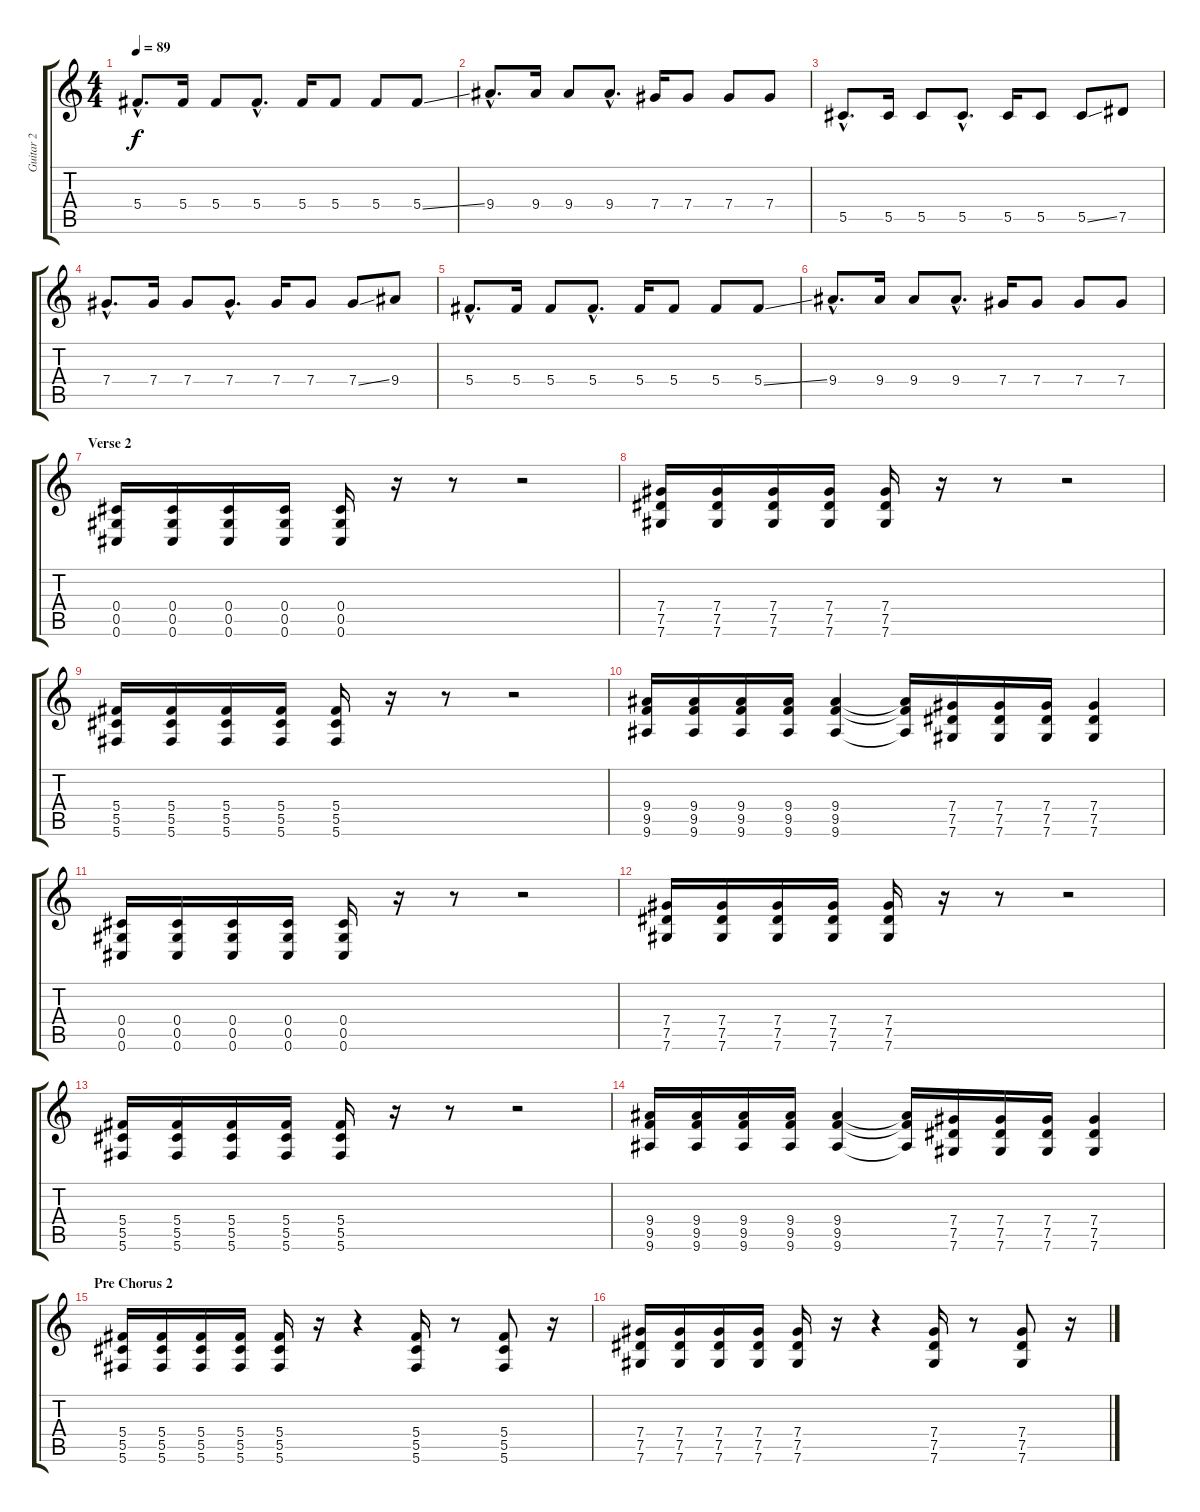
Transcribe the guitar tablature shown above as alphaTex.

\track ("Guitar 2" "Guitar 2") {instrument distortionguitar}
\staff {score tabs}
\tuning (Eb4 Bb3 Gb3 Db3 Ab2 Db2) {hide}
\ts (4 4)
\tempo 89
\clef g2
\ks c
5.4{hac}.8{d dy f} 5.4.16 5.4.8 5.4{hac}.8{d} 5.4.16 5.4.8 5.4.8 5.4{ss}.8 |
9.4{hac}.8{d} 9.4.16 9.4.8 9.4{hac}.8{d} 7.4.16 7.4.8 7.4.8 7.4.8 |
5.5{hac}.8{d} 5.5.16 5.5.8 5.5{hac}.8{d} 5.5.16 5.5.8 5.5{ss}.8 7.5.8 |
7.4{hac}.8{d} 7.4.16 7.4.8 7.4{hac}.8{d} 7.4.16 7.4.8 7.4{ss}.8 9.4.8 |
5.4{hac}.8{d} 5.4.16 5.4.8 5.4{hac}.8{d} 5.4.16 5.4.8 5.4.8 5.4{ss}.8 |
9.4{hac}.8{d} 9.4.16 9.4.8 9.4{hac}.8{d} 7.4.16 7.4.8 7.4.8 7.4.8 |
\section ("" "Verse 2")
(0.4 0.5 0.6).16{volume 13 instrument distortionguitar} (0.4 0.5 0.6).16 (0.4 0.5 0.6).16 (0.4 0.5 0.6).16 (0.4 0.5 0.6).16 r.16 r.8 r.2 |
(7.4 7.5 7.6).16 (7.4 7.5 7.6).16 (7.4 7.5 7.6).16 (7.4 7.5 7.6).16 (7.4 7.5 7.6).16 r.16 r.8 r.2 |
(5.4 5.5 5.6).16 (5.4 5.5 5.6).16 (5.4 5.5 5.6).16 (5.4 5.5 5.6).16 (5.4 5.5 5.6).16 r.16 r.8 r.2 |
(9.4 9.5 9.6).16 (9.4 9.5 9.6).16 (9.4 9.5 9.6).16 (9.4 9.5 9.6).16 (9.4 9.5 9.6).4 (9.4{t} 9.5{t} 9.6{t}).16 (7.4 7.5 7.6).16 (7.4 7.5 7.6).16 (7.4 7.5 7.6).16 (7.4 7.5 7.6).4 |
(0.4 0.5 0.6).16 (0.4 0.5 0.6).16 (0.4 0.5 0.6).16 (0.4 0.5 0.6).16 (0.4 0.5 0.6).16 r.16 r.8 r.2 |
(7.4 7.5 7.6).16 (7.4 7.5 7.6).16 (7.4 7.5 7.6).16 (7.4 7.5 7.6).16 (7.4 7.5 7.6).16 r.16 r.8 r.2 |
(5.4 5.5 5.6).16 (5.4 5.5 5.6).16 (5.4 5.5 5.6).16 (5.4 5.5 5.6).16 (5.4 5.5 5.6).16 r.16 r.8 r.2 |
(9.4 9.5 9.6).16 (9.4 9.5 9.6).16 (9.4 9.5 9.6).16 (9.4 9.5 9.6).16 (9.4 9.5 9.6).4 (9.4{t} 9.5{t} 9.6{t}).16 (7.4 7.5 7.6).16 (7.4 7.5 7.6).16 (7.4 7.5 7.6).16 (7.4 7.5 7.6).4 |
\section ("" "Pre Chorus 2")
(5.4 5.5 5.6).16 (5.4 5.5 5.6).16 (5.4 5.5 5.6).16 (5.4 5.5 5.6).16 (5.4 5.5 5.6).16 r.16 r.4 (5.4 5.5 5.6).16 r.8 (5.4 5.5 5.6).8 r.16 |
(7.4 7.5 7.6).16 (7.4 7.5 7.6).16 (7.4 7.5 7.6).16 (7.4 7.5 7.6).16 (7.4 7.5 7.6).16 r.16 r.4 (7.4 7.5 7.6).16 r.8 (7.4 7.5 7.6).8 r.16
